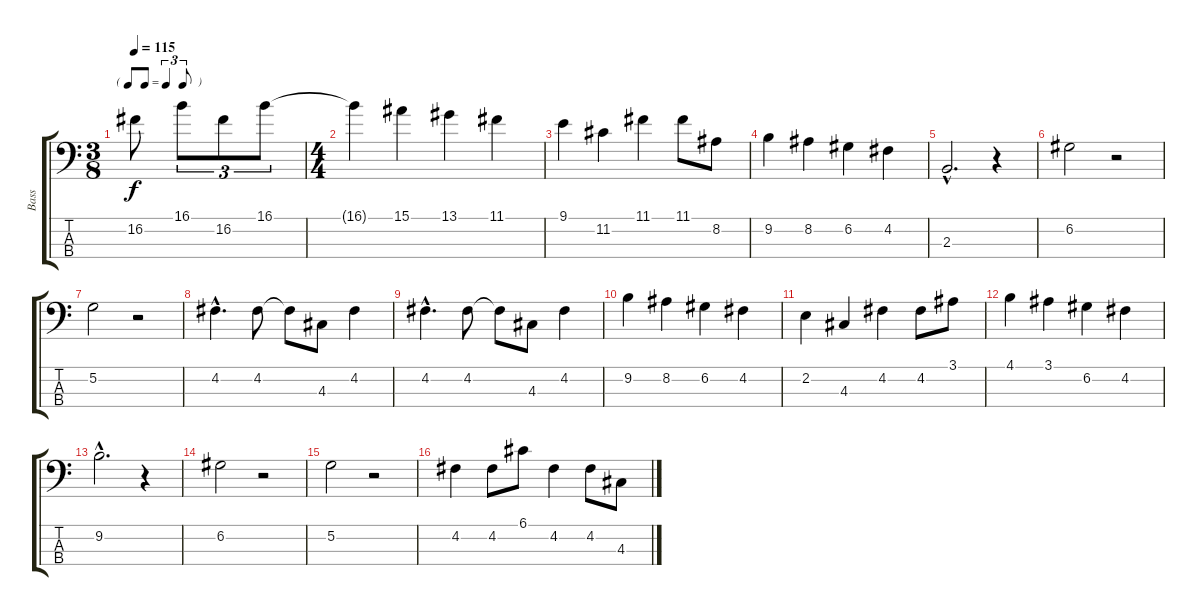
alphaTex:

\track ("Bass" "Bass") {instrument electricbassfinger}
\staff {score tabs}
\tuning (G2 D2 A1 E1) {hide}
\ts (3 8)
\tf triplet8th
\tempo 115
\clef f4
\ks c
16.2.8{dy f instrument electricbassfinger} 16.1.8{tu (3 2)} 16.2.8{tu (3 2)} 16.1.8{tu (3 2)} |
\ts (4 4)
16.1{t}.4 15.1.4 13.1.4 11.1.4 |
9.1.4 11.2.4 11.1.4 11.1.8 8.2.8 |
9.2.4 8.2.4 6.2.4 4.2.4 |
2.3{hac}.2{d} r.4 |
6.2.2 r.2 |
5.2.2 r.2 |
4.2{hac}.4{d} 4.2.8 4.2{t}.8 4.3.8 4.2.4 |
4.2{hac}.4{d} 4.2.8 4.2{t}.8 4.3.8 4.2.4 |
9.2.4 8.2.4 6.2.4 4.2.4 |
2.2.4 4.3.4 4.2.4 4.2.8 3.1.8 |
4.1.4 3.1.4 6.2.4 4.2.4 |
9.2{hac}.2{d} r.4 |
6.2.2 r.2 |
5.2.2 r.2 |
4.2.4 4.2.8 6.1.8 4.2.4 4.2.8 4.3.8
